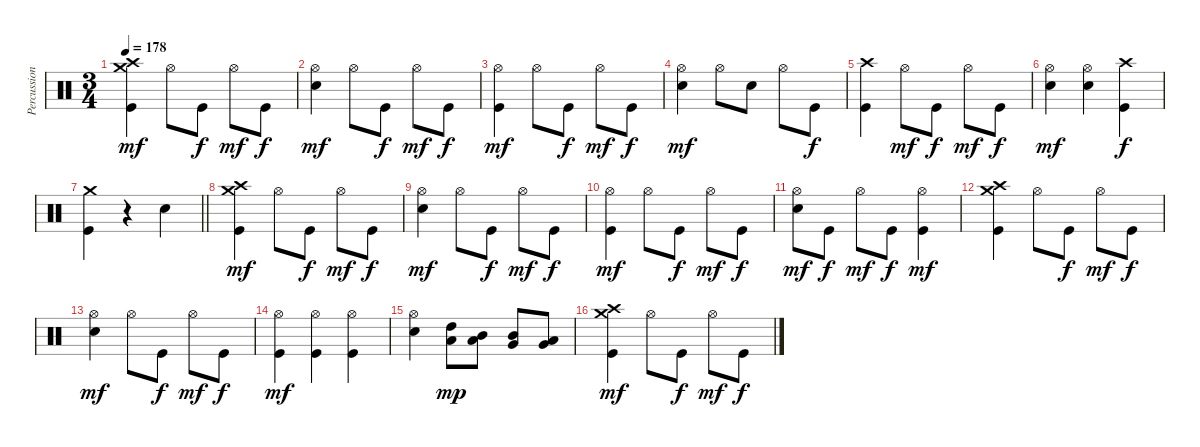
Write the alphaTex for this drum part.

\track ("Percussions" "Percussion") {instrument percussion}
\staff {score}
\articulation defaults
\ts (3 4)
\tempo 178
\clef neutral
\ks c
("Kick (hit)" "Crash high (hit)" "Crash medium (hit)").4{dy mf} "Hi-Hat (open)".8 "Kick (hit)".8{dy f} "Hi-Hat (open)".8{dy mf} "Kick (hit)".8{dy f} |
("Electric Snare (hit)" "Hi-Hat (open)").4{dy mf} "Hi-Hat (open)".8 "Kick (hit)".8{dy f} "Hi-Hat (open)".8{dy mf} "Kick (hit)".8{dy f} |
("Kick (hit)" "Hi-Hat (open)").4{dy mf} "Hi-Hat (open)".8 "Kick (hit)".8{dy f} "Hi-Hat (open)".8{dy mf} "Kick (hit)".8{dy f} |
("Electric Snare (hit)" "Hi-Hat (open)").4{dy mf} "Hi-Hat (open)".8 "Electric Snare (hit)".8 "Hi-Hat (open)".8 "Kick (hit)".8{dy f} |
("Kick (hit)" "Crash high (hit)").4 "Hi-Hat (open)".8{dy mf} "Kick (hit)".8{dy f} "Hi-Hat (open)".8{dy mf} "Kick (hit)".8{dy f} |
("Electric Snare (hit)" "Hi-Hat (open)").4{dy mf} ("Electric Snare (hit)" "Hi-Hat (open)").4 ("Kick (hit)" "Crash high (hit)").4{dy f} |
\barLineRight lightlight
("Kick (hit)" "Crash medium (hit)").4 r.4 "Electric Snare (hit)".4 |
("Kick (hit)" "Crash high (hit)" "Crash medium (hit)").4{dy mf} "Hi-Hat (open)".8 "Kick (hit)".8{dy f} "Hi-Hat (open)".8{dy mf} "Kick (hit)".8{dy f} |
("Electric Snare (hit)" "Hi-Hat (open)").4{dy mf} "Hi-Hat (open)".8 "Kick (hit)".8{dy f} "Hi-Hat (open)".8{dy mf} "Kick (hit)".8{dy f} |
("Kick (hit)" "Hi-Hat (open)").4{dy mf} "Hi-Hat (open)".8 "Kick (hit)".8{dy f} "Hi-Hat (open)".8{dy mf} "Kick (hit)".8{dy f} |
("Electric Snare (hit)" "Hi-Hat (open)").8{dy mf} "Kick (hit)".8{dy f} "Hi-Hat (open)".8{dy mf} "Kick (hit)".8{dy f} ("Kick (hit)" "Hi-Hat (open)").4{dy mf} |
("Kick (hit)" "Crash high (hit)" "Crash medium (hit)").4 "Hi-Hat (open)".8 "Kick (hit)".8{dy f} "Hi-Hat (open)".8{dy mf} "Kick (hit)".8{dy f} |
("Electric Snare (hit)" "Hi-Hat (open)").4{dy mf} "Hi-Hat (open)".8 "Kick (hit)".8{dy f} "Hi-Hat (open)".8{dy mf} "Kick (hit)".8{dy f} |
("Kick (hit)" "Hi-Hat (open)").4{dy mf} ("Kick (hit)" "Hi-Hat (open)").4 ("Kick (hit)" "Hi-Hat (open)").4 |
("Electric Snare (hit)" "Hi-Hat (open)").4 ("Low Tom (hit)" "High Tom (hit)").8{dy mp} ("Low Tom (hit)" "Mid Tom (hit)").8 ("Very Low Tom (hit)" "Mid Tom (hit)").8 ("Very Low Tom (hit)" "Low Tom (hit)").8 |
("Kick (hit)" "Crash high (hit)" "Crash medium (hit)").4{dy mf} "Hi-Hat (open)".8 "Kick (hit)".8{dy f} "Hi-Hat (open)".8{dy mf} "Kick (hit)".8{dy f}
